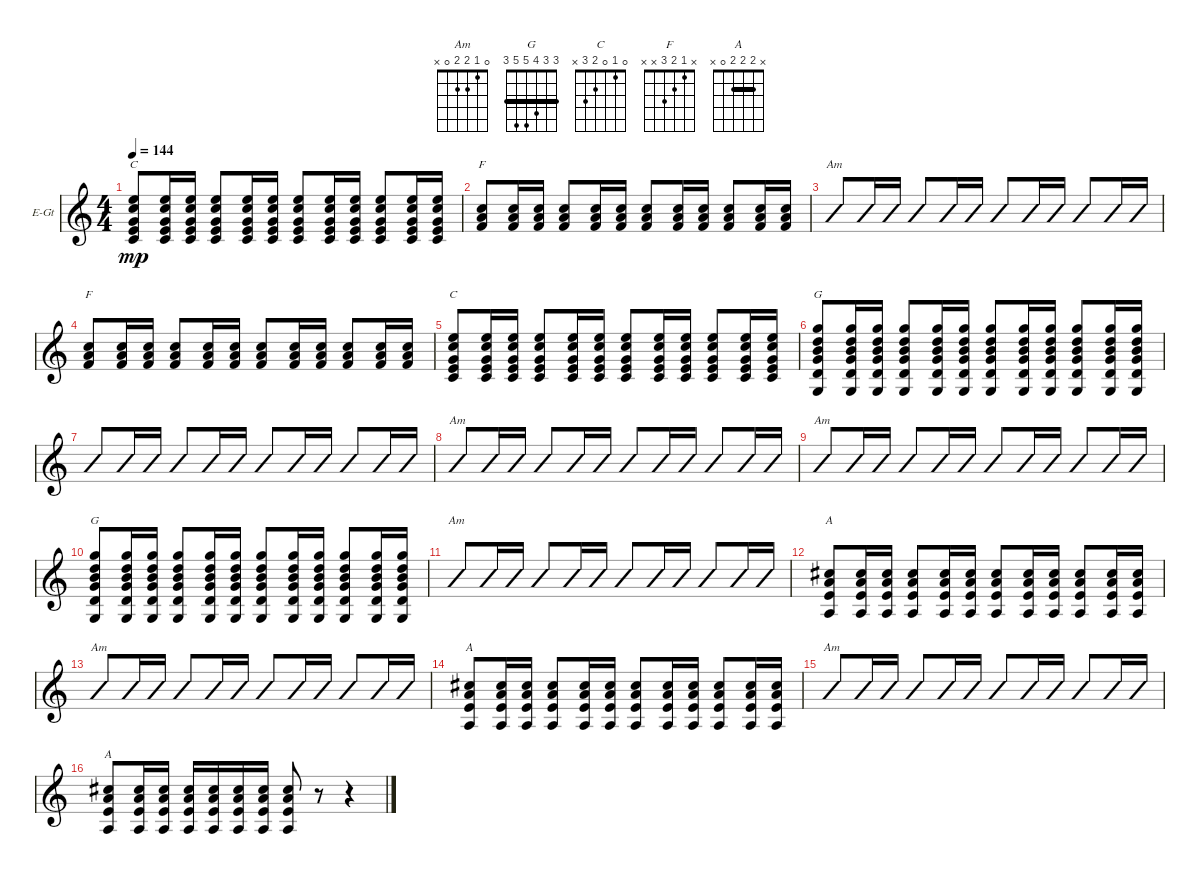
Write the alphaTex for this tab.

\defaultSystemsLayout 4
\bracketExtendMode groupsimilarinstruments
\firstSystemTrackNameOrientation horizontal
\otherSystemsTrackNameOrientation horizontal
\track ("Rhythm Guitar" "E-Gt") {instrument electricguitarjazz}
\staff {score}
\tuning (E4 B3 G3 D3 A2 E2)
\chord ("Am" 0 1 2 2 0 x)
\chord ("G" 3 3 4 5 5 3) {barre (3 3)}
\chord ("C" 0 1 0 2 3 x)
\chord ("F" x 1 2 3 x x)
\chord ("A" x 2 2 2 0 x) {barre (2 2)}
\ts (4 4)
\tempo 144
\clef g2
\ks c
(3.5 2.4 0.3 1.2 0.1).8{ch "C" dy mp} (3.5 2.4 0.3 1.2 0.1).16 (3.5 2.4 0.3 1.2 0.1).16 (3.5 2.4 0.3 1.2 0.1).8 (3.5 2.4 0.3 1.2 0.1).16 (3.5 2.4 0.3 1.2 0.1).16 (3.5 2.4 0.3 1.2 0.1).8 (3.5 2.4 0.3 1.2 0.1).16 (3.5 2.4 0.3 1.2 0.1).16 (3.5 2.4 0.3 1.2 0.1).8 (3.5 2.4 0.3 1.2 0.1).16 (3.5 2.4 0.3 1.2 0.1).16 |
(3.4 2.3 1.2).8{ch "F"} (3.4 2.3 1.2).16 (3.4 2.3 1.2).16 (3.4 2.3 1.2).8 (3.4 2.3 1.2).16 (3.4 2.3 1.2).16 (3.4 2.3 1.2).8 (3.4 2.3 1.2).16 (3.4 2.3 1.2).16 (3.4 2.3 1.2).8 (3.4 2.3 1.2).16 (3.4 2.3 1.2).16 |
(0.5 2.4 2.3 1.2 0.1).8{ch "Am" slashed} (0.5 2.4 2.3 1.2 0.1).16{slashed} (0.5 2.4 2.3 1.2 0.1).16{slashed} (0.5 2.4 2.3 1.2 0.1).8{slashed} (0.5 2.4 2.3 1.2 0.1).16{slashed} (0.5 2.4 2.3 1.2 0.1).16{slashed} (0.5 2.4 2.3 1.2 0.1).8{slashed} (0.5 2.4 2.3 1.2 0.1).16{slashed} (0.5 2.4 2.3 1.2 0.1).16{slashed} (0.5 2.4 2.3 1.2 0.1).8{slashed} (0.5 2.4 2.3 1.2 0.1).16{slashed} (0.5 2.4 2.3 1.2 0.1).16{slashed} |
(3.4 2.3 1.2).8{ch "F"} (3.4 2.3 1.2).16 (3.4 2.3 1.2).16 (3.4 2.3 1.2).8 (3.4 2.3 1.2).16 (3.4 2.3 1.2).16 (3.4 2.3 1.2).8 (3.4 2.3 1.2).16 (3.4 2.3 1.2).16 (3.4 2.3 1.2).8 (3.4 2.3 1.2).16 (3.4 2.3 1.2).16 |
(3.5 2.4 0.3 1.2 0.1).8{ch "C"} (3.5 2.4 0.3 1.2 0.1).16 (3.5 2.4 0.3 1.2 0.1).16 (3.5 2.4 0.3 1.2 0.1).8 (3.5 2.4 0.3 1.2 0.1).16 (3.5 2.4 0.3 1.2 0.1).16 (3.5 2.4 0.3 1.2 0.1).8 (3.5 2.4 0.3 1.2 0.1).16 (3.5 2.4 0.3 1.2 0.1).16 (3.5 2.4 0.3 1.2 0.1).8 (3.5 2.4 0.3 1.2 0.1).16 (3.5 2.4 0.3 1.2 0.1).16 |
(3.6 5.5 5.4 4.3 3.2 3.1).8{ch "G"} (3.6 5.5 5.4 4.3 3.2 3.1).16 (3.6 5.5 5.4 4.3 3.2 3.1).16 (3.6 5.5 5.4 4.3 3.2 3.1).8 (3.6 5.5 5.4 4.3 3.2 3.1).16 (3.6 5.5 5.4 4.3 3.2 3.1).16 (3.6 5.5 5.4 4.3 3.2 3.1).8 (3.6 5.5 5.4 4.3 3.2 3.1).16 (3.6 5.5 5.4 4.3 3.2 3.1).16 (3.6 5.5 5.4 4.3 3.2 3.1).8 (3.6 5.5 5.4 4.3 3.2 3.1).16 (3.6 5.5 5.4 4.3 3.2 3.1).16 |
(0.5 2.4 2.3 1.2 0.1).8{slashed} (0.5 2.4 2.3 1.2 0.1).16{slashed} (0.5 2.4 2.3 1.2 0.1).16{slashed} (0.5 2.4 2.3 1.2 0.1).8{slashed} (0.5 2.4 2.3 1.2 0.1).16{slashed} (0.5 2.4 2.3 1.2 0.1).16{slashed} (0.5 2.4 2.3 1.2 0.1).8{slashed} (0.5 2.4 2.3 1.2 0.1).16{slashed} (0.5 2.4 2.3 1.2 0.1).16{slashed} (0.5 2.4 2.3 1.2 0.1).8{slashed} (0.5 2.4 2.3 1.2 0.1).16{slashed} (0.5 2.4 2.3 1.2 0.1).16{slashed} |
(0.5 2.4 2.3 1.2 0.1).8{ch "Am" slashed} (0.5 2.4 2.3 1.2 0.1).16{slashed} (0.5 2.4 2.3 1.2 0.1).16{slashed} (0.5 2.4 2.3 1.2 0.1).8{slashed} (0.5 2.4 2.3 1.2 0.1).16{slashed} (0.5 2.4 2.3 1.2 0.1).16{slashed} (0.5 2.4 2.3 1.2 0.1).8{slashed} (0.5 2.4 2.3 1.2 0.1).16{slashed} (0.5 2.4 2.3 1.2 0.1).16{slashed} (0.5 2.4 2.3 1.2 0.1).8{slashed} (0.5 2.4 2.3 1.2 0.1).16{slashed} (0.5 2.4 2.3 1.2 0.1).16{slashed} |
(0.5 2.4 2.3 1.2 0.1).8{ch "Am" slashed} (0.5 2.4 2.3 1.2 0.1).16{slashed} (0.5 2.4 2.3 1.2 0.1).16{slashed} (0.5 2.4 2.3 1.2 0.1).8{slashed} (0.5 2.4 2.3 1.2 0.1).16{slashed} (0.5 2.4 2.3 1.2 0.1).16{slashed} (0.5 2.4 2.3 1.2 0.1).8{slashed} (0.5 2.4 2.3 1.2 0.1).16{slashed} (0.5 2.4 2.3 1.2 0.1).16{slashed} (0.5 2.4 2.3 1.2 0.1).8{slashed} (0.5 2.4 2.3 1.2 0.1).16{slashed} (0.5 2.4 2.3 1.2 0.1).16{slashed} |
(3.6 5.5 5.4 4.3 3.2 3.1).8{ch "G"} (3.6 5.5 5.4 4.3 3.2 3.1).16 (3.6 5.5 5.4 4.3 3.2 3.1).16 (3.6 5.5 5.4 4.3 3.2 3.1).8 (3.6 5.5 5.4 4.3 3.2 3.1).16 (3.6 5.5 5.4 4.3 3.2 3.1).16 (3.6 5.5 5.4 4.3 3.2 3.1).8 (3.6 5.5 5.4 4.3 3.2 3.1).16 (3.6 5.5 5.4 4.3 3.2 3.1).16 (3.6 5.5 5.4 4.3 3.2 3.1).8 (3.6 5.5 5.4 4.3 3.2 3.1).16 (3.6 5.5 5.4 4.3 3.2 3.1).16 |
(0.5 2.4 2.3 1.2 0.1).8{ch "Am" slashed} (0.5 2.4 2.3 1.2 0.1).16{slashed} (0.5 2.4 2.3 1.2 0.1).16{slashed} (0.5 2.4 2.3 1.2 0.1).8{slashed} (0.5 2.4 2.3 1.2 0.1).16{slashed} (0.5 2.4 2.3 1.2 0.1).16{slashed} (0.5 2.4 2.3 1.2 0.1).8{slashed} (0.5 2.4 2.3 1.2 0.1).16{slashed} (0.5 2.4 2.3 1.2 0.1).16{slashed} (0.5 2.4 2.3 1.2 0.1).8{slashed} (0.5 2.4 2.3 1.2 0.1).16{slashed} (0.5 2.4 2.3 1.2 0.1).16{slashed} |
(0.5 2.4 2.3 2.2).8{ch "A"} (0.5 2.4 2.3 2.2).16 (0.5 2.4 2.3 2.2).16 (0.5 2.4 2.3 2.2).8 (0.5 2.4 2.3 2.2).16 (0.5 2.4 2.3 2.2).16 (0.5 2.4 2.3 2.2).8 (0.5 2.4 2.3 2.2).16 (0.5 2.4 2.3 2.2).16 (0.5 2.4 2.3 2.2).8 (0.5 2.4 2.3 2.2).16 (0.5 2.4 2.3 2.2).16 |
(0.5 2.4 2.3 1.2 0.1).8{ch "Am" slashed} (0.5 2.4 2.3 1.2 0.1).16{slashed} (0.5 2.4 2.3 1.2 0.1).16{slashed} (0.5 2.4 2.3 1.2 0.1).8{slashed} (0.5 2.4 2.3 1.2 0.1).16{slashed} (0.5 2.4 2.3 1.2 0.1).16{slashed} (0.5 2.4 2.3 1.2 0.1).8{slashed} (0.5 2.4 2.3 1.2 0.1).16{slashed} (0.5 2.4 2.3 1.2 0.1).16{slashed} (0.5 2.4 2.3 1.2 0.1).8{slashed} (0.5 2.4 2.3 1.2 0.1).16{slashed} (0.5 2.4 2.3 1.2 0.1).16{slashed} |
(0.5 2.4 2.3 2.2).8{ch "A"} (0.5 2.4 2.3 2.2).16 (0.5 2.4 2.3 2.2).16 (0.5 2.4 2.3 2.2).8 (0.5 2.4 2.3 2.2).16 (0.5 2.4 2.3 2.2).16 (0.5 2.4 2.3 2.2).8 (0.5 2.4 2.3 2.2).16 (0.5 2.4 2.3 2.2).16 (0.5 2.4 2.3 2.2).8 (0.5 2.4 2.3 2.2).16 (0.5 2.4 2.3 2.2).16 |
(0.5 2.4 2.3 1.2 0.1).8{ch "Am" slashed} (0.5 2.4 2.3 1.2 0.1).16{slashed} (0.5 2.4 2.3 1.2 0.1).16{slashed} (0.5 2.4 2.3 1.2 0.1).8{slashed} (0.5 2.4 2.3 1.2 0.1).16{slashed} (0.5 2.4 2.3 1.2 0.1).16{slashed} (0.5 2.4 2.3 1.2 0.1).8{slashed} (0.5 2.4 2.3 1.2 0.1).16{slashed} (0.5 2.4 2.3 1.2 0.1).16{slashed} (0.5 2.4 2.3 1.2 0.1).8{slashed} (0.5 2.4 2.3 1.2 0.1).16{slashed} (0.5 2.4 2.3 1.2 0.1).16{slashed} |
(0.5 2.4 2.3 2.2).8{ch "A"} (0.5 2.4 2.3 2.2).16 (0.5 2.4 2.3 2.2).16 (0.5 2.4 2.3 2.2).16 (0.5 2.4 2.3 2.2).16 (0.5 2.4 2.3 2.2).16 (0.5 2.4 2.3 2.2).16 (0.5 2.4 2.3 2.2).8 r.8 r.4
